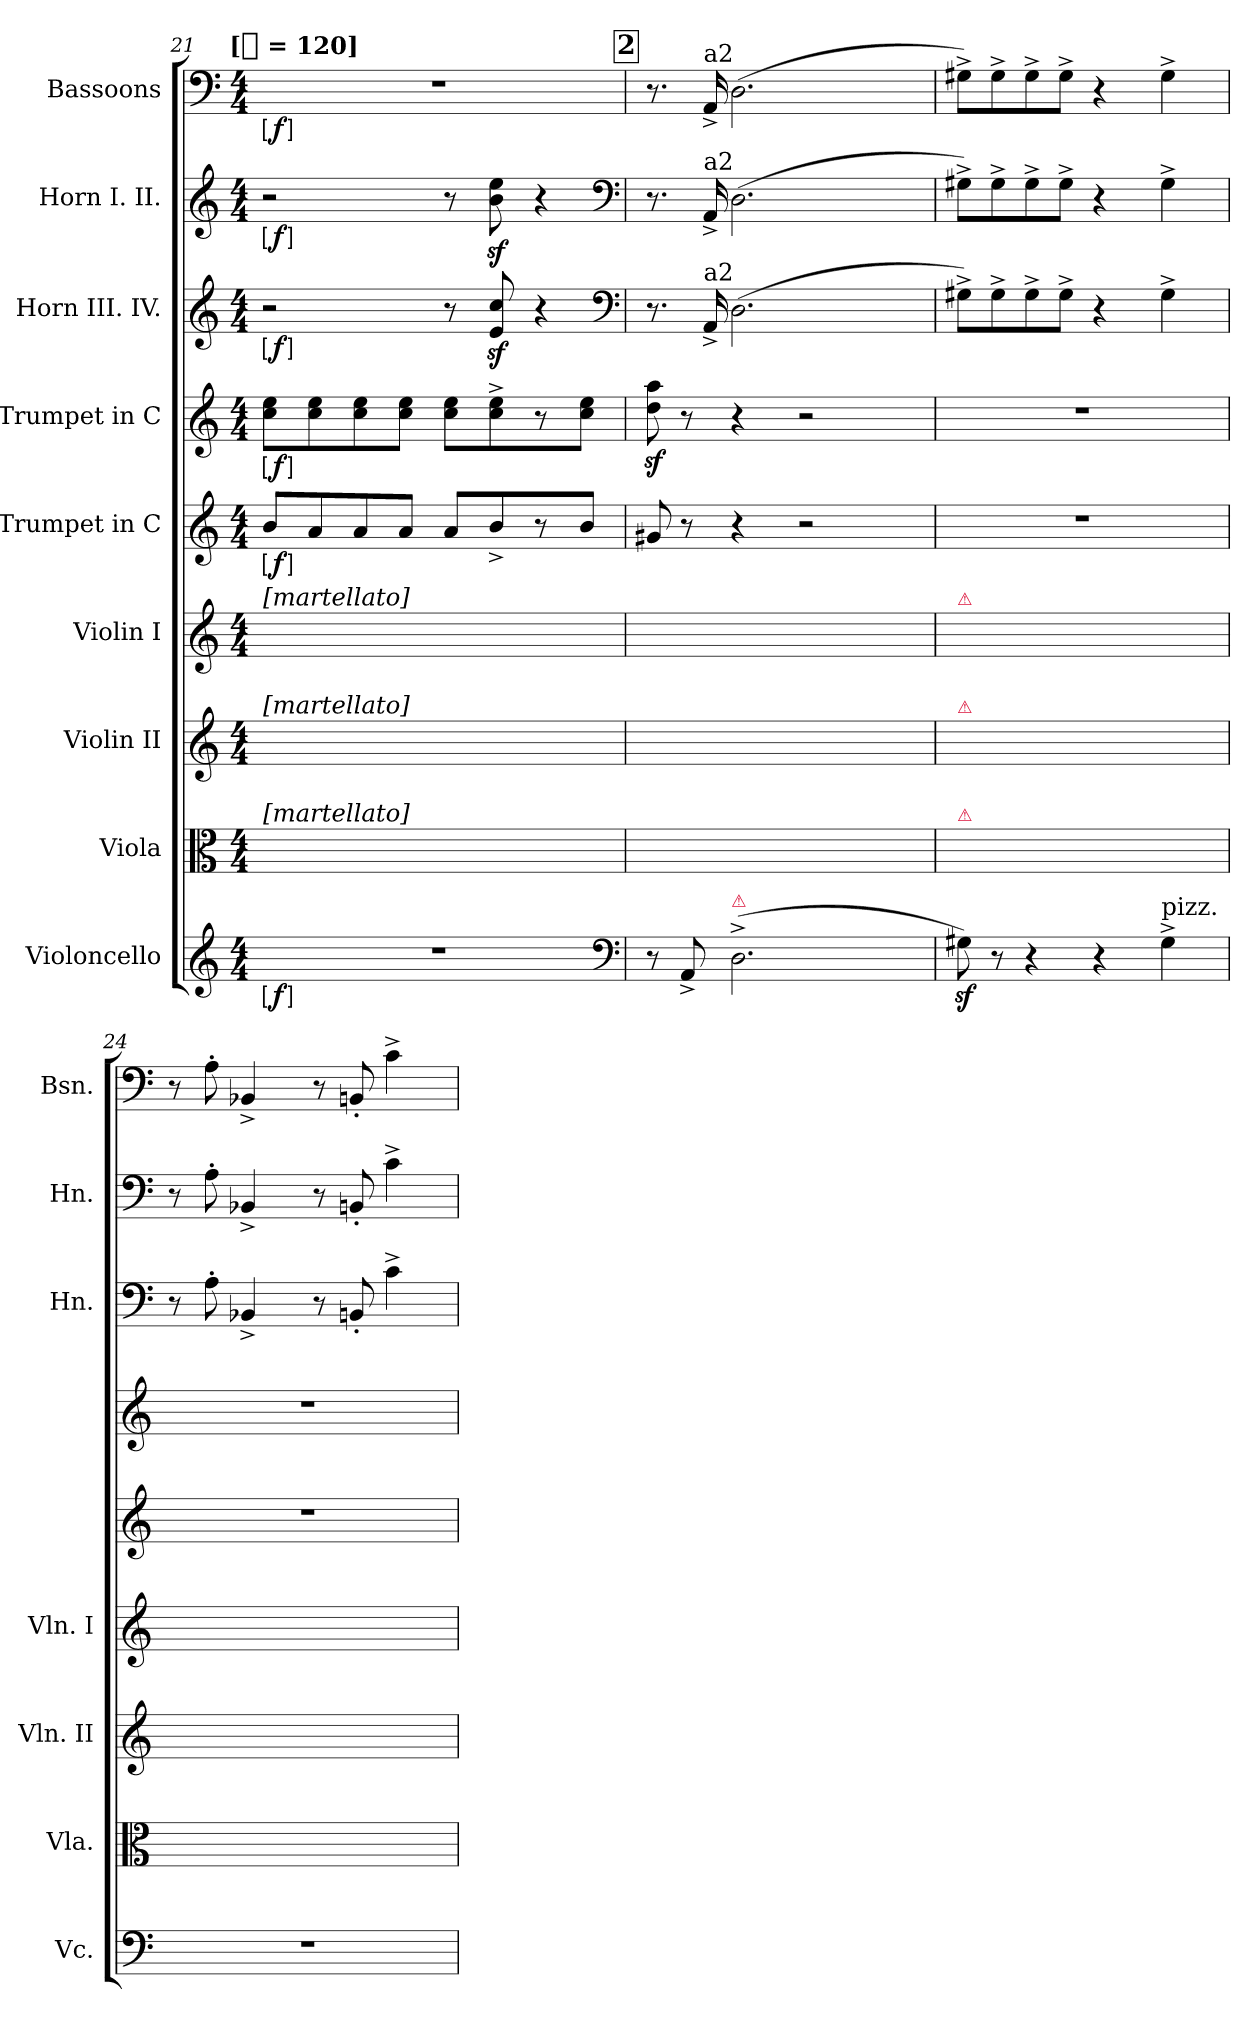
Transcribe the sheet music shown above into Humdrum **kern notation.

**kern	**dynam	**kern	**kern	**kern	**kern	**dynam	**kern	**dynam	**kern	**dynam	**kern	**dynam	**kern	**dynam
*part9	*part9	*part8	*part7	*part6	*part5	*part5	*part4	*part4	*part3	*part3	*part2	*part2	*part1	*part1
*staff9	*staff9	*staff8	*staff7	*staff6	*staff5	*staff5	*staff4	*staff4	*staff3	*staff3	*staff2	*staff2	*staff1	*staff1
*I"Violoncello	*	*I"Viola	*I"Violin II	*I"Violin I	*I"Trumpet in C	*	*I"Trumpet in C	*	*I"Horn III. IV.	*	*I"Horn I. II.	*	*I"Bassoons	*
*I'Vc.	*	*I'Vla.	*I'Vln. II	*I'Vln. I	*	*	*	*	*I'Hn.	*	*I'Hn.	*	*I'Bsn.	*
*clefG2	*	*clefC3	*clefG2	*clefG2	*clefG2	*	*clefG2	*	*clefG2	*	*clefG2	*	*clefF4	*
*k[]	*	*k[]	*k[]	*k[]	*k[]	*	*k[]	*	*	*	*	*	*k[]	*
*C:	*	*C:	*C:	*C:	*C:	*	*C:	*	*	*	*	*	*C:	*
!!LO:TX:omd:t=[[quarter] = 120]
*M4/4	*	*M4/4	*M4/4	*M4/4	*M4/4	*	*M4/4	*	*M4/4	*	*M4/4	*	*M4/4	*
*MM120	*	*MM120	*MM120	*MM120	*MM120	*	*MM120	*	*MM120	*	*MM120	*	*MM120	*
=21	=21	=21	=21	=21	=21	=21	=21	=21	=21	=21	=21	=21	=21	=21
!	!	!	!	!LO:TX:a:t=[martellato]	!	!	!	!	!	!	!	!	!	!
!	!	!	!LO:TX:a:t=[martellato]	!	!	!	!	!	!	!	!	!	!	!
!	!	!LO:TX:a:t=[martellato]	!	!	!	!	!	!	!	!	!	!	!	!
!	!LO:DY:ed=brack	!	!	!	!	!LO:DY:ed=brack	!	!LO:DY:ed=brack	!	!LO:DY:ed=brack	!	!LO:DY:ed=brack	!	!LO:DY:ed=brack
1r	f	16ryy	16ryy	16ryy	8bL	f	8cc 8eeL	f	2r	f	2r	f	1r	f
.	.	16ryy	16ryy	16ryy	.	.	.	.	.	.	.	.	.	.
.	.	16ryy	16ryy	16ryy	8a	.	8cc 8ee	.	.	.	.	.	.	.
.	.	16ryy	16ryy	16ryy	.	.	.	.	.	.	.	.	.	.
.	.	16ryy	16ryy	16ryy	8a	.	8cc 8ee	.	.	.	.	.	.	.
.	.	16ryy	16ryy	16ryy	.	.	.	.	.	.	.	.	.	.
.	.	16ryy	16ryy	16ryy	8aJ	.	8cc 8eeJ	.	.	.	.	.	.	.
.	.	16ryy	16ryy	16ryy	.	.	.	.	.	.	.	.	.	.
.	.	16ryy	16ryy	16ryy	8aL	.	8cc 8eeL	.	8r	.	8r	.	.	.
.	.	16ryy	16ryy	16ryy	.	.	.	.	.	.	.	.	.	.
.	.	16ryy	16ryy	16ryy	8b^	.	8cc^ 8ee^	.	8ez 8ccz	.	8bz 8eez	.	.	.
.	.	16ryy	16ryy	16ryy	.	.	.	.	.	.	.	.	.	.
.	.	16ryy	16ryy	16ryy	8r	.	8r	.	4r	.	4r	.	.	.
.	.	16ryy	16ryy	16ryy	.	.	.	.	.	.	.	.	.	.
.	.	16ryy	16ryy	16ryy	8bJ	.	8cc 8eeJ	.	.	.	.	.	.	.
.	.	16ryy	16ryy	16ryy	.	.	.	.	.	.	.	.	.	.
*clefF4	*	*	*	*	*	*	*	*	*clefF4	*	*clefF4	*	*	*
!!LO:REH:place=s1:t=2
=22	=22	=22	=22	=22	=22	=22	=22	=22	=22	=22	=22	=22	=22	=22
8r	.	8ryy	8ryy	8ryy	8g#X	.	8ddz 8aaz	.	8.r	.	8.r	.	8.r	.
8AA^	.	8ryy	8ryy	8ryy	8r	.	8r	.	.	.	.	.	.	.
!	!	!	!	!	!	!	!	!	!	!	!	!	!LO:TX:a:t=a2	!
!	!	!	!	!	!	!	!	!	!	!	!LO:TX:a:t=a2	!	!	!
!	!	!	!	!	!	!	!	!	!LO:TX:a:t=a2	!	!	!	!	!
.	.	.	.	.	.	.	.	.	16AA^	.	16AA^	.	16AA^	.
!LO:TX:a:color=crimson:t=⚠	!	!	!	!	!	!	!	!	!	!	!	!	!	!
(2.D^	.	8ryy	8ryy	8ryy	4r	.	4r	.	(2.D	.	(2.D	.	(2.D	.
.	.	8ryy	8ryy	8ryy	.	.	.	.	.	.	.	.	.	.
.	.	8ryy	8ryy	8ryy	2r	.	2r	.	.	.	.	.	.	.
.	.	8ryy	8ryy	8ryy	.	.	.	.	.	.	.	.	.	.
.	.	8ryy	8ryy	8ryy	.	.	.	.	.	.	.	.	.	.
.	.	8ryy	8ryy	8ryy	.	.	.	.	.	.	.	.	.	.
=23	=23	=23	=23	=23	=23	=23	=23	=23	=23	=23	=23	=23	=23	=23
!	!	!	!	!LO:TX:a:color=crimson:t=⚠	!	!	!	!	!	!	!	!	!	!
!	!	!	!LO:TX:a:color=crimson:t=⚠	!	!	!	!	!	!	!	!	!	!	!
!	!	!LO:TX:a:color=crimson:t=⚠	!	!	!	!	!	!	!	!	!	!	!	!
8G#Xz)	.	8ryy	8ryy	8ryy	1r	.	1r	.	8G#X^L)	.	8G#X^L)	.	8G#X^L)	.
8r	.	8ryy	8ryy	8ryy	.	.	.	.	8G#^	.	8G#^	.	8G#^	.
4r	.	8ryy	8ryy	8ryy	.	.	.	.	8G#^	.	8G#^	.	8G#^	.
.	.	8ryy	8ryy	8ryy	.	.	.	.	8G#^J	.	8G#^J	.	8G#^J	.
4r	.	8ryy	8ryy	8ryy	.	.	.	.	4r	.	4r	.	4r	.
.	.	8ryy	8ryy	8ryy	.	.	.	.	.	.	.	.	.	.
!LO:TX:a:t=pizz.	!	!	!	!	!	!	!	!	!	!	!	!	!	!
4G#^	.	8ryy	8ryy	8ryy	.	.	.	.	4G#^	.	4G#^	.	4G#^	.
.	.	8ryy	8ryy	8ryy	.	.	.	.	.	.	.	.	.	.
=24	=24	=24	=24	=24	=24	=24	=24	=24	=24	=24	=24	=24	=24	=24
1r	.	8ryy	8ryy	8ryy	1r	.	1r	.	8r	.	8r	.	8r	.
.	.	8ryy	8ryy	8ryy	.	.	.	.	8A'	.	8A'	.	8A'	.
.	.	8ryy	8ryy	8ryy	.	.	.	.	4BB-X^	.	4BB-X^	.	4BB-X^	.
.	.	8ryy	8ryy	8ryy	.	.	.	.	.	.	.	.	.	.
.	.	8ryy	8ryy	8ryy	.	.	.	.	8r	.	8r	.	8r	.
.	.	8ryy	8ryy	8ryy	.	.	.	.	8BBn'	.	8BBn'	.	8BBn'	.
.	.	8ryy	8ryy	8ryy	.	.	.	.	4c^	.	4c^	.	4c^	.
.	.	8ryy	8ryy	8ryy	.	.	.	.	.	.	.	.	.	.
=	=	=	=	=	=	=	=	=	=	=	=	=	=	=
*-	*-	*-	*-	*-	*-	*-	*-	*-	*-	*-	*-	*-	*-	*-
